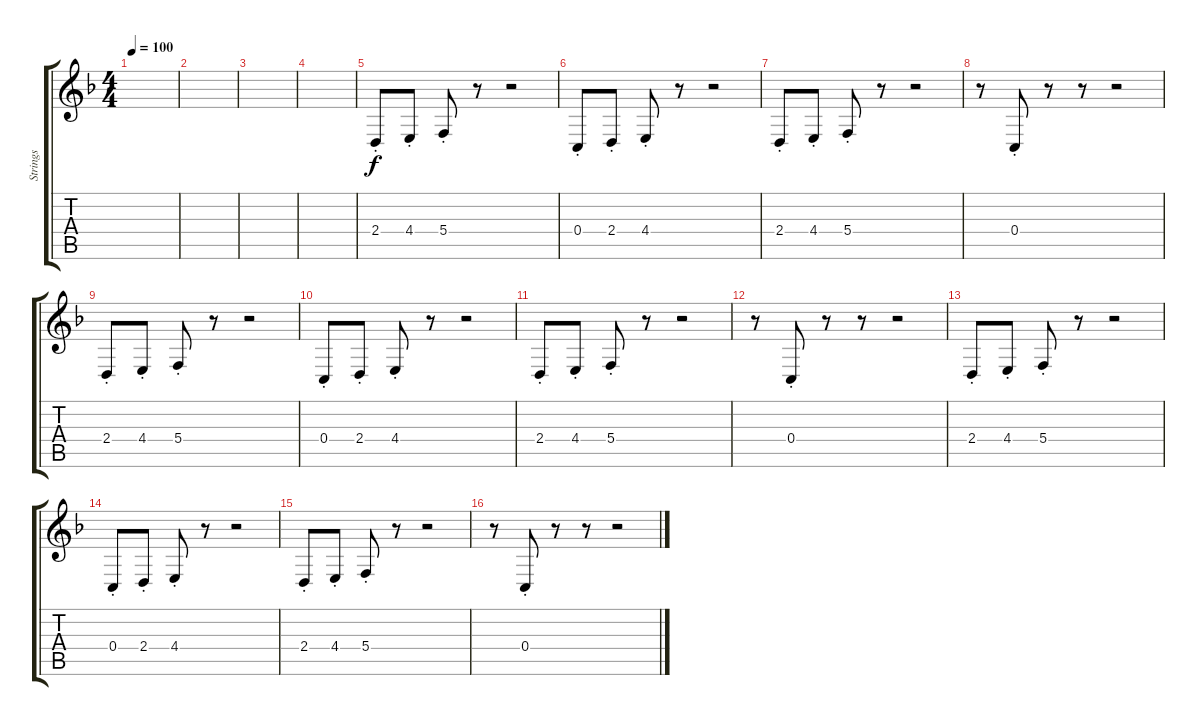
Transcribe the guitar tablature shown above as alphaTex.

\track ("Strings" "Strings") {instrument tremolostrings}
\staff {score tabs}
\tuning (D4 A3 F3 C3 G2 D2) {hide}
\ts (4 4)
\tempo 100
\clef g2
\ks dminor
|
|
|
|
2.4{st}.8 4.4{st}.8 5.4{st}.8 r.8 r.2 |
0.4{st}.8 2.4{st}.8 4.4{st}.8 r.8 r.2 |
2.4{st}.8 4.4{st}.8 5.4{st}.8 r.8 r.2 |
r.8 0.4{st}.8 r.8 r.8 r.2 |
2.4{st}.8 4.4{st}.8 5.4{st}.8 r.8 r.2 |
0.4{st}.8 2.4{st}.8 4.4{st}.8 r.8 r.2 |
2.4{st}.8 4.4{st}.8 5.4{st}.8 r.8 r.2 |
r.8 0.4{st}.8 r.8 r.8 r.2 |
2.4{st}.8 4.4{st}.8 5.4{st}.8 r.8 r.2 |
0.4{st}.8 2.4{st}.8 4.4{st}.8 r.8 r.2 |
2.4{st}.8 4.4{st}.8 5.4{st}.8 r.8 r.2 |
r.8 0.4{st}.8 r.8 r.8 r.2
